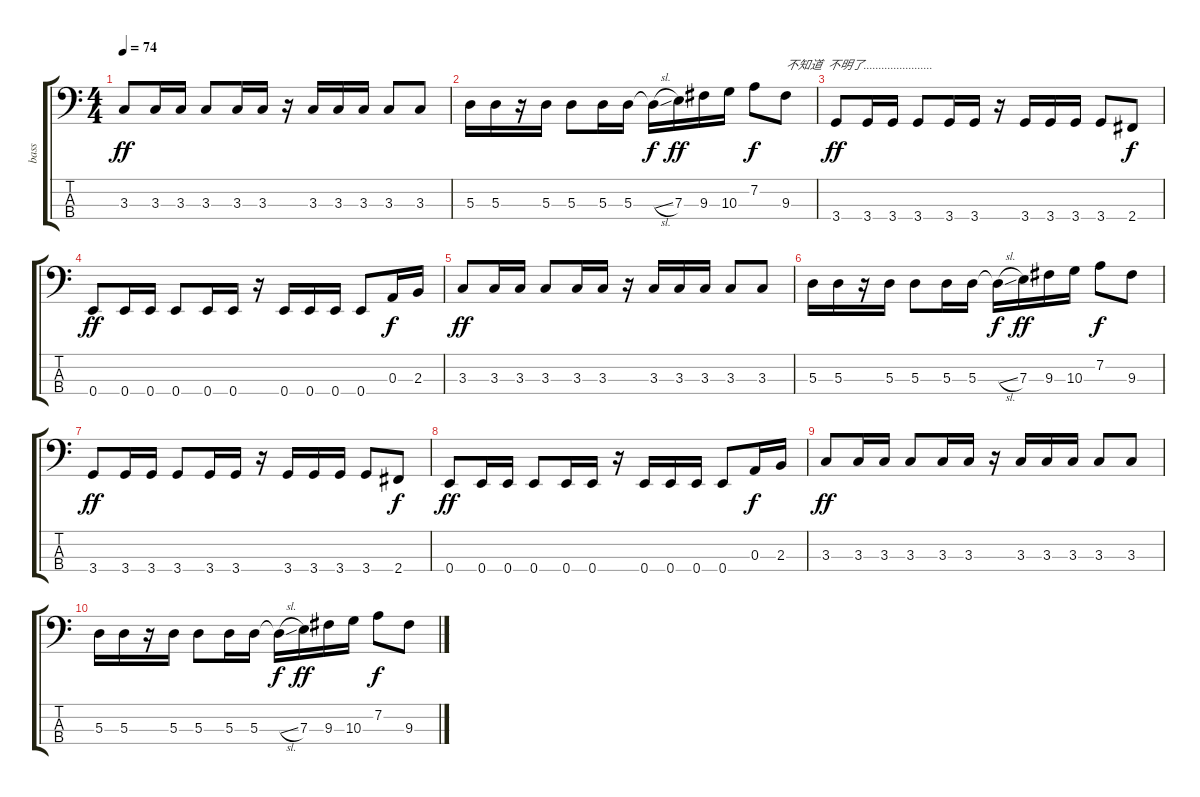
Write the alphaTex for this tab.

\track ("bass" "bass") {instrument electricbassfinger}
\staff {score tabs}
\tuning (G2 D2 A1 E1) {hide}
\ts (4 4)
\tempo 74
\clef f4
\ks c
3.3.8{dy ff} 3.3.16 3.3.16 3.3.8 3.3.16 3.3.16 r.16 3.3.16 3.3.16 3.3.16 3.3.8 3.3.8 |
5.3.16 5.3.16 r.16 5.3.16 5.3.8 5.3.16 5.3.16 5.3{sl t}.16{dy f} 7.3.16{dy ff} 9.3.16 10.3.16 7.2.8{dy f} 9.3.8{txt "不知道  不明了......................."} |
3.4.8{dy ff} 3.4.16 3.4.16 3.4.8 3.4.16 3.4.16 r.16 3.4.16 3.4.16 3.4.16 3.4.8 2.4.8{dy f} |
0.4.8{dy ff} 0.4.16 0.4.16 0.4.8 0.4.16 0.4.16 r.16 0.4.16 0.4.16 0.4.16 0.4.8 0.3.16{dy f} 2.3.16 |
3.3.8{dy ff} 3.3.16 3.3.16 3.3.8 3.3.16 3.3.16 r.16 3.3.16 3.3.16 3.3.16 3.3.8 3.3.8 |
5.3.16 5.3.16{txt ""} r.16 5.3.16 5.3.8 5.3.16 5.3.16 5.3{sl t}.16{dy f} 7.3.16{dy ff} 9.3.16 10.3.16 7.2.8{dy f} 9.3.8 |
3.4.8{dy ff} 3.4.16 3.4.16 3.4.8 3.4.16 3.4.16 r.16 3.4.16 3.4.16 3.4.16 3.4.8 2.4.8{dy f} |
0.4.8{dy ff} 0.4.16 0.4.16 0.4.8 0.4.16 0.4.16 r.16 0.4.16 0.4.16 0.4.16 0.4.8 0.3.16{dy f} 2.3.16 |
3.3.8{dy ff} 3.3.16 3.3.16 3.3.8 3.3.16 3.3.16 r.16 3.3.16 3.3.16 3.3.16 3.3.8 3.3.8 |
5.3.16 5.3.16 r.16 5.3.16 5.3.8 5.3.16 5.3.16 5.3{sl t}.16{dy f} 7.3.16{dy ff} 9.3.16 10.3.16 7.2.8{dy f} 9.3.8
